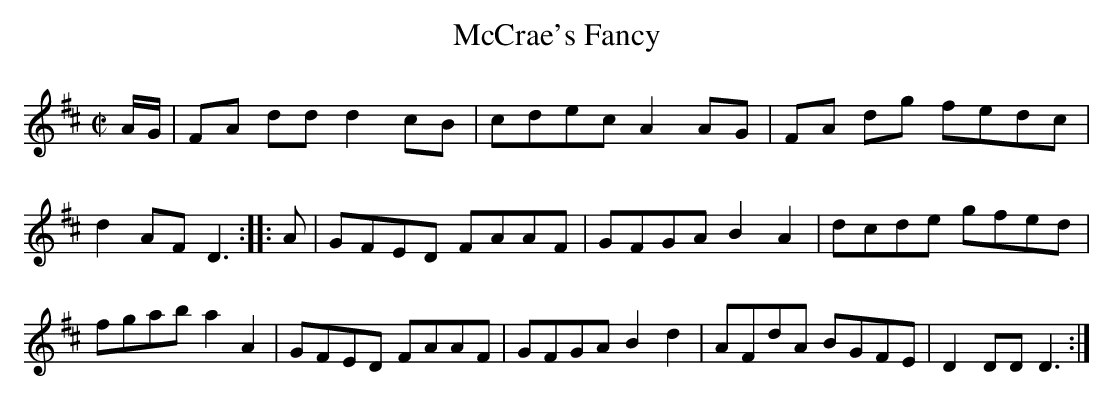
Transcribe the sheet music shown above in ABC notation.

X:1
T:McCrae's Fancy
M:C|
K:D major
A/G/|\
FA dd d2cB| cdec A2AG| FA dg fedc| d2AF D3::\
A|\
GFED FAAF| GFGA B2A2| dcde gfed| fgab a2A2|\
GFED FAAF| GFGA B2d2| AFdA BGFE| D2DD D3:|
